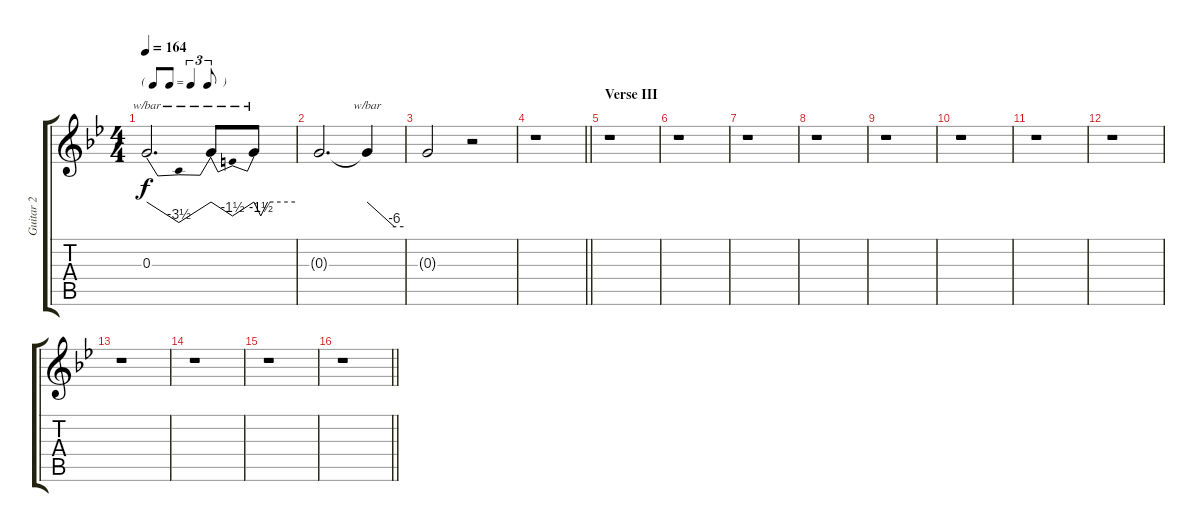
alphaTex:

\track ("Guitar 2" "Guitar 2") {instrument distortionguitar}
\staff {score tabs}
\tuning (E4 B3 G3 D3 A2 E2) {hide}
\ts (4 4)
\tf triplet8th
\tempo 164
\clef g2
\ks bb
0.3{t}.2{d tbe (dip default 0 0 30 -14 60 0) dy f} 0.3{t}.8{tbe (dip default 0 0 30 -6 60 0)} 0.3{t}.8{tbe (custom default 0 0 10 -6 20 0 60 0)} |
0.3{t}.2{d} 0.3{t}.4{tbe (custom default 0 0 45 -24 60 -24)} |
0.3{t}.2 r.2 |
\barLineRight lightlight
r.1 |
\section ("" "Verse III")
r.1 |
r.1 |
r.1 |
r.1 |
r.1 |
r.1 |
r.1 |
r.1 |
r.1 |
r.1 |
r.1 |
\barLineRight lightlight
r.1
